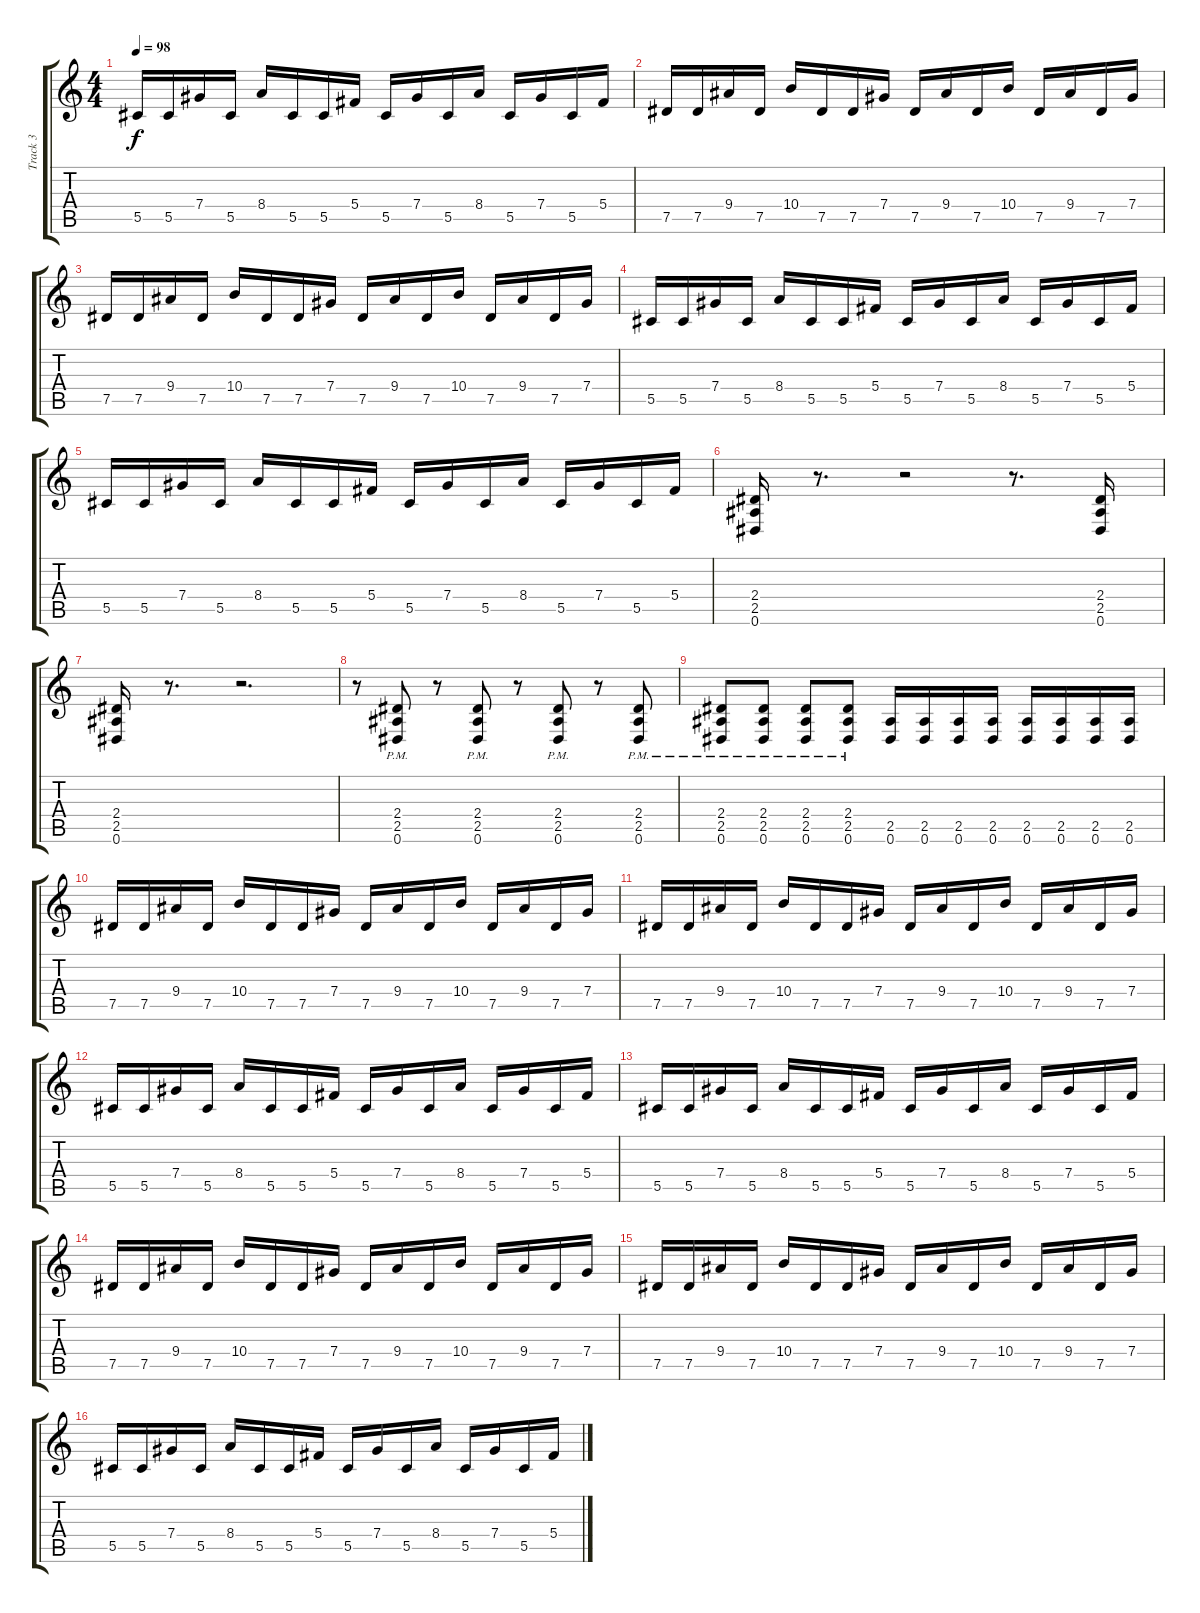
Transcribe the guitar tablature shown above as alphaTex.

\track ("Track 3" "Track 3") {instrument overdrivenguitar}
\staff {score tabs}
\tuning (Eb4 Bb3 Gb3 Db3 Ab2 Eb2) {hide}
\ts (4 4)
\tempo 98
\clef g2
\ks c
5.5.16{dy f} 5.5.16 7.4.16 5.5.16 8.4.16 5.5.16 5.5.16 5.4.16 5.5.16 7.4.16 5.5.16 8.4.16 5.5.16 7.4.16 5.5.16 5.4.16 |
7.5.16 7.5.16 9.4.16 7.5.16 10.4.16 7.5.16 7.5.16 7.4.16 7.5.16 9.4.16 7.5.16 10.4.16 7.5.16 9.4.16 7.5.16 7.4.16 |
7.5.16 7.5.16 9.4.16 7.5.16 10.4.16 7.5.16 7.5.16 7.4.16 7.5.16 9.4.16 7.5.16 10.4.16 7.5.16 9.4.16 7.5.16 7.4.16 |
5.5.16 5.5.16 7.4.16 5.5.16 8.4.16 5.5.16 5.5.16 5.4.16 5.5.16 7.4.16 5.5.16 8.4.16 5.5.16 7.4.16 5.5.16 5.4.16 |
5.5.16 5.5.16 7.4.16 5.5.16 8.4.16 5.5.16 5.5.16 5.4.16 5.5.16 7.4.16 5.5.16 8.4.16 5.5.16 7.4.16 5.5.16 5.4.16 |
(2.4 2.5 0.6).16{volume 16} r.8{d} r.2 r.8{d} (2.4 2.5 0.6).16 |
(2.4 2.5 0.6).16 r.8{d} r.2{d} |
r.8 (2.4{pm} 2.5{pm} 0.6{pm}).8 r.8 (2.4{pm} 2.5{pm} 0.6{pm}).8 r.8 (2.4{pm} 2.5{pm} 0.6{pm}).8 r.8 (2.4{pm} 2.5{pm} 0.6{pm}).8 |
(2.4{pm} 2.5{pm} 0.6{pm}).8 (2.4{pm} 2.5{pm} 0.6{pm}).8 (2.4{pm} 2.5{pm} 0.6{pm}).8 (2.4{pm} 2.5{pm} 0.6{pm}).8 (2.5 0.6).16 (2.5 0.6).16 (2.5 0.6).16 (2.5 0.6).16 (2.5 0.6).16 (2.5 0.6).16 (2.5 0.6).16 (2.5 0.6).16 |
7.5.16 7.5.16 9.4.16 7.5.16 10.4.16 7.5.16 7.5.16 7.4.16 7.5.16 9.4.16 7.5.16 10.4.16 7.5.16 9.4.16 7.5.16 7.4.16 |
7.5.16 7.5.16 9.4.16 7.5.16 10.4.16 7.5.16 7.5.16 7.4.16 7.5.16 9.4.16 7.5.16 10.4.16 7.5.16 9.4.16 7.5.16 7.4.16 |
5.5.16 5.5.16 7.4.16 5.5.16 8.4.16 5.5.16 5.5.16 5.4.16 5.5.16 7.4.16 5.5.16 8.4.16 5.5.16 7.4.16 5.5.16 5.4.16 |
5.5.16 5.5.16 7.4.16 5.5.16 8.4.16 5.5.16 5.5.16 5.4.16 5.5.16 7.4.16 5.5.16 8.4.16 5.5.16 7.4.16 5.5.16 5.4.16 |
7.5.16 7.5.16 9.4.16 7.5.16 10.4.16 7.5.16 7.5.16 7.4.16 7.5.16 9.4.16 7.5.16 10.4.16 7.5.16 9.4.16 7.5.16 7.4.16 |
7.5.16 7.5.16 9.4.16 7.5.16 10.4.16 7.5.16 7.5.16 7.4.16 7.5.16 9.4.16 7.5.16 10.4.16 7.5.16 9.4.16 7.5.16 7.4.16 |
5.5.16 5.5.16 7.4.16 5.5.16 8.4.16 5.5.16 5.5.16 5.4.16 5.5.16 7.4.16 5.5.16 8.4.16 5.5.16 7.4.16 5.5.16 5.4.16
